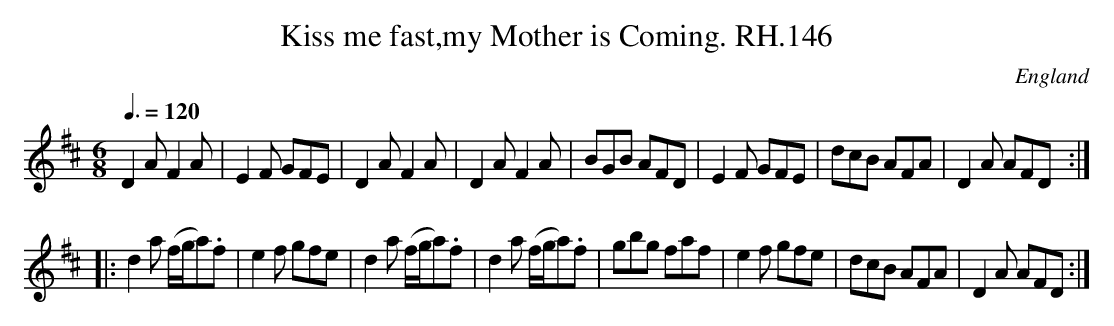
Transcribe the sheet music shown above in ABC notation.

X:1
T:Kiss me fast,my Mother is Coming. RH.146
O:England
M:6/8
L:1/8
Q:3/8=120
K:D
D2A F2A|E2F GFE|D2A F2A|D2A F2A|\
BGB AFD|E2F GFE|dcB AFA|D2A AFD:|
|:d2a (f/g/a).f|e2f gfe|d2a (f/g/a).f|\
d2a (f/g/a).f|gbg faf|e2f gfe|dcB AFA|D2A AFD:|
